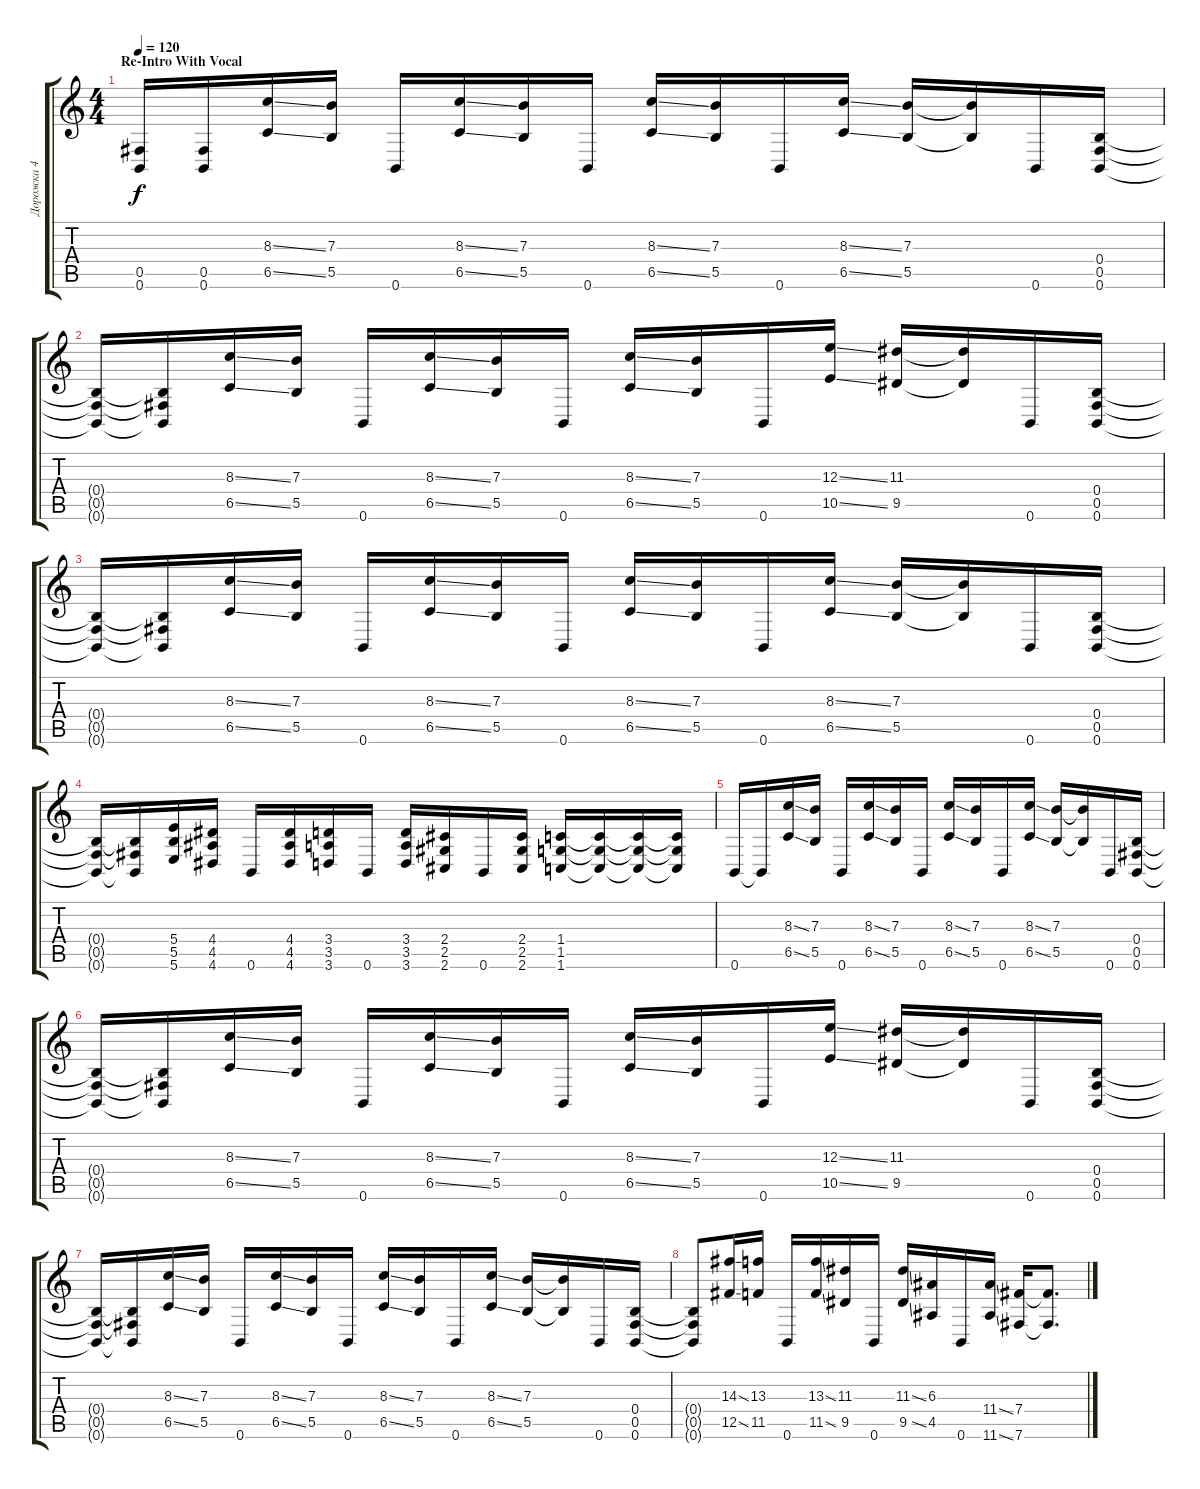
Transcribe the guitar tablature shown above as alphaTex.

\track ("Дорожка 4" "Дорожка 4") {instrument overdrivenguitar}
\staff {score tabs}
\tuning (Db4 Ab3 E3 B2 Gb2 B1) {hide}
\ts (4 4)
\section ("" "Re-Intro With Vocal")
\tempo 120
\clef g2
\ks c
(0.5 0.6).16{dy f} (0.5 0.6).16 (8.3{ss} 6.5{ss}).16 (7.3 5.5).16 0.6.16 (8.3{ss} 6.5{ss}).16 (7.3 5.5).16 0.6.16 (8.3{ss} 6.5{ss}).16 (7.3 5.5).16 0.6.16 (8.3{ss} 6.5{ss}).16 (7.3 5.5).16 (7.3{t} 5.5{t}).16 0.6.16 (0.4 0.5 0.6).16 |
(0.4{t} 0.5{t} 0.6{t}).16 (0.4{t} 0.5{t} 0.6{t}).16 (8.3{ss} 6.5{ss}).16 (7.3 5.5).16 0.6.16 (8.3{ss} 6.5{ss}).16 (7.3 5.5).16 0.6.16 (8.3{ss} 6.5{ss}).16 (7.3 5.5).16 0.6.16 (12.3{ss} 10.5{ss}).16 (11.3 9.5).16 (11.3{t} 9.5{t}).16 0.6.16 (0.4 0.5 0.6).16 |
(0.4{t} 0.5{t} 0.6{t}).16 (0.4{t} 0.5{t} 0.6{t}).16 (8.3{ss} 6.5{ss}).16 (7.3 5.5).16 0.6.16 (8.3{ss} 6.5{ss}).16 (7.3 5.5).16 0.6.16 (8.3{ss} 6.5{ss}).16 (7.3 5.5).16 0.6.16 (8.3{ss} 6.5{ss}).16 (7.3 5.5).16 (7.3{t} 5.5{t}).16 0.6.16 (0.4 0.5 0.6).16 |
(0.4{t} 0.5{t} 0.6{t}).16 (0.4{t} 0.5{t} 0.6{t}).16 (5.4 5.5 5.6).16 (4.4 4.5 4.6).16 0.6.16 (4.4 4.5 4.6).16 (3.4 3.5 3.6).16 0.6.16 (3.4 3.5 3.6).16 (2.4 2.5 2.6).16 0.6.16 (2.4 2.5 2.6).16 (1.4 1.5 1.6).16 (1.4{t} 1.5{t} 1.6{t}).16 (1.4{t} 1.5{t} 1.6{t}).16 (1.4{t} 1.5{t} 1.6{t}).16 |
0.6.16 0.6{t}.16 (8.3{ss} 6.5{ss}).16 (7.3 5.5).16 0.6.16 (8.3{ss} 6.5{ss}).16 (7.3 5.5).16 0.6.16 (8.3{ss} 6.5{ss}).16 (7.3 5.5).16 0.6.16 (8.3{ss} 6.5{ss}).16 (7.3 5.5).16 (7.3{t} 5.5{t}).16 0.6.16 (0.4 0.5 0.6).16 |
(0.4{t} 0.5{t} 0.6{t}).16 (0.4{t} 0.5{t} 0.6{t}).16 (8.3{ss} 6.5{ss}).16 (7.3 5.5).16 0.6.16 (8.3{ss} 6.5{ss}).16 (7.3 5.5).16 0.6.16 (8.3{ss} 6.5{ss}).16 (7.3 5.5).16 0.6.16 (12.3{ss} 10.5{ss}).16 (11.3 9.5).16 (11.3{t} 9.5{t}).16 0.6.16 (0.4 0.5 0.6).16 |
(0.4{t} 0.5{t} 0.6{t}).16 (0.4{t} 0.5{t} 0.6{t}).16 (8.3{ss} 6.5{ss}).16 (7.3 5.5).16 0.6.16 (8.3{ss} 6.5{ss}).16 (7.3 5.5).16 0.6.16 (8.3{ss} 6.5{ss}).16 (7.3 5.5).16 0.6.16 (8.3{ss} 6.5{ss}).16 (7.3 5.5).16 (7.3{t} 5.5{t}).16 0.6.16 (0.4 0.5 0.6).16 |
(0.4{t} 0.5{t} 0.6{t}).8 (14.3{ss} 12.5{ss}).16 (13.3 11.5).16 0.6.16 (13.3{ss} 11.5{ss}).16 (11.3 9.5).16 0.6.16 (11.3{ss} 9.5{ss}).16 (6.3 4.5).16 0.6.16 (11.4{ss} 11.6{ss}).16 (7.4 7.6).16 (7.4{t} 7.6{t}).8{d}
